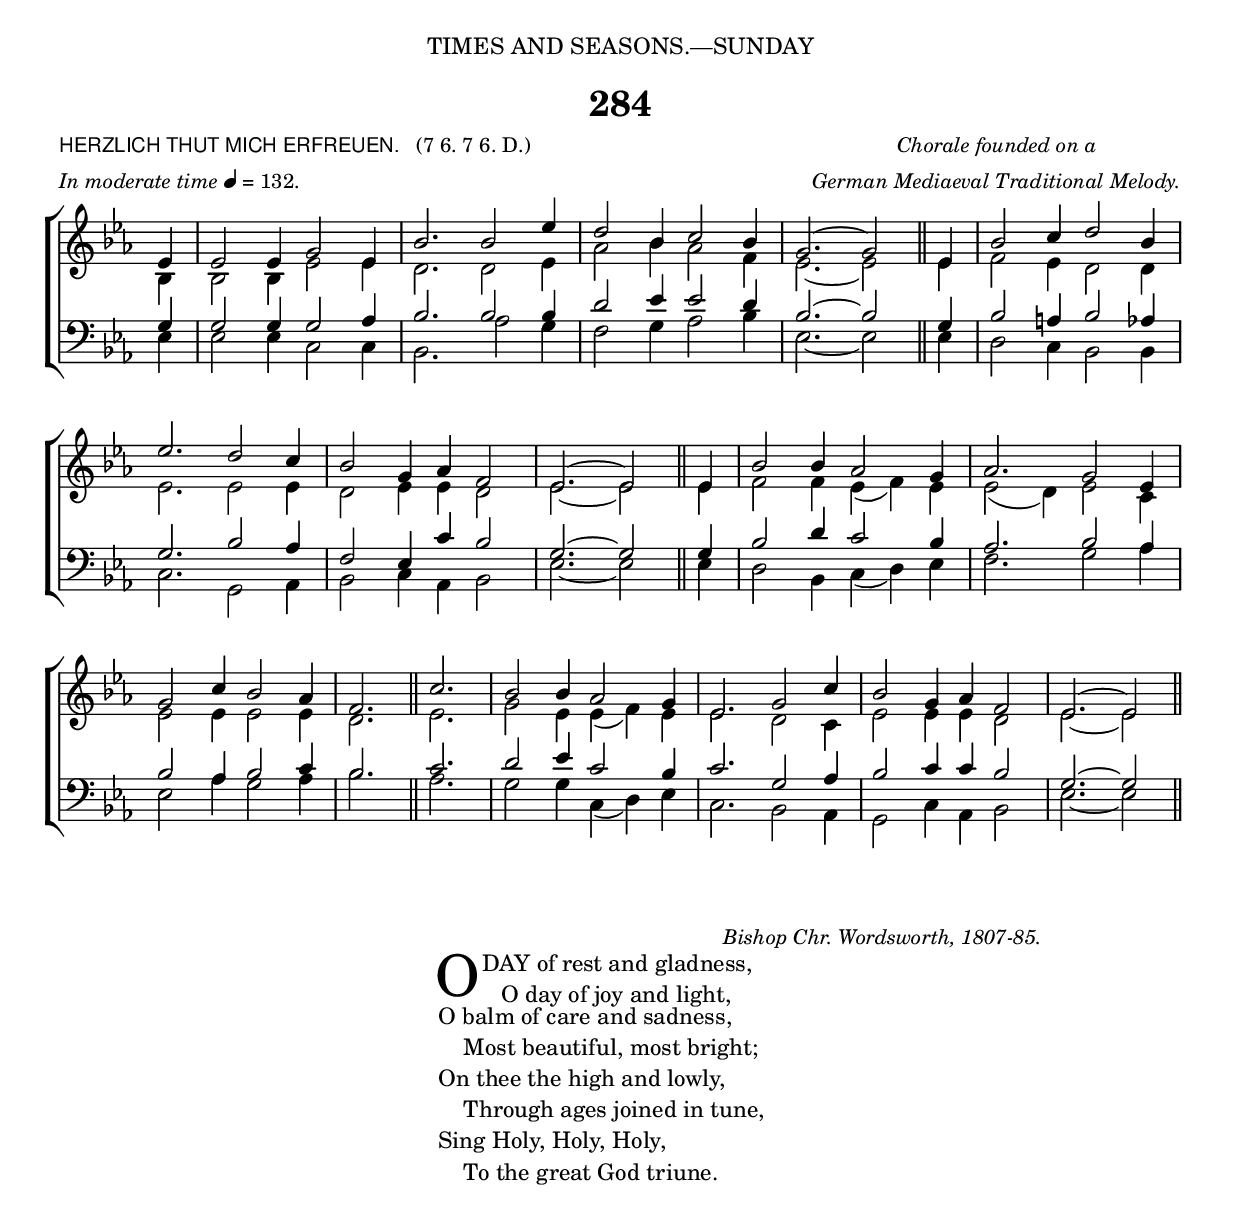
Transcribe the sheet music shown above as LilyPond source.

%%%% 433.png
%%%% Hymn 284. HERZLICH THUT MICH ERFREUEN. O day of rest and gladness
%%%% Rev 1.

\version "2.10"

\header {
  dedication = \markup {  \center-align { "TIMES AND SEASONS.—SUNDAY"
	\hspace #0.1 }}	
	
	title = "284"   
  
  meter = \markup { \small { \column { \line { \sans "HERZLICH THUT MICH ERFREUEN." \hspace #1 \roman "(7 6. 7 6. D.)" } 
                                       \line { { \italic "In moderate time" \general-align #Y #DOWN \note #"4" #0.5 "= 132." }}}}}
	  
  arranger = \markup { \small { \center-align { 
		 \line { \italic "Chorale founded on a" }
		 \line { \italic "German Mediaeval Traditional Melody."}}}}
 
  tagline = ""
}

%%%%%%%%%%%%%%%%%%%%%%%%%%% Macros

%% Macro for generating two augmentation dots for a notehead. 
%% When dotted notes from two vocal parts share a single notehead, 
%% Lilypond only inserts a single dot. In the image, two dots are used. 
%% This macro generates the two dots by replacing the normal dot glyph 
%% with a new glyph comprising a column of 2 dots one above the other.
 
augdots = { 
 \once \override Voice.Dots #'stencil = #ly:text-interface::print 
 \once \override Voice.Dots #'text = \markup {  \hspace #0 \raise #1 
                                                \line { \translate #(cons -0.2 0) 
                                                \override #'(baseline-skip . 1 )  
                                                   \column { 
                                                     \musicglyph #"dots.dot" 
                                                     \musicglyph #"dots.dot" } } }
}
%%%%%%%%%%%%%%%%%%%%%%%%%%% End of macro definitions

%%% SATB voices

global = {
  \time 3/2
  \key ees \major
  \set Staff.midiInstrument = "church organ"
}

soprano = \relative c' { 
  \override Tie #'extra-offset = #'(0.0 . 0.7)		
  \partial 4 ees4 | ees2 ees4 g2 ees4 | bes'2. bes2 ees4 | d2 bes4 c2 bes4 | g2. ~ g2 \bar "||" ees4 | bes'2 c4 d2 bes4 | \break
  ees2. d2 c4 | bes2 g4 aes4 f2 | ees2. ~ ees2 \bar "||" ees4 | bes'2 bes4 aes2 g4 | aes2. g2 ees4 | \break 
  g2 c4 bes2 aes4 | f2. \bar "||" c'2. | bes2 bes4 aes2 g4 | ees2. g2 c4 | bes2 g4 aes4 f2 | ees2. ~ ees2 \bar "||" 
}
   
alto = \relative c' { 
  \override Tie #'extra-offset = #'(0.0 . -0.5)	
  bes4 | bes2 bes4 ees2 ees4 | d2. d2 ees4 | aes2 bes4 aes2 f4 | ees2. ~ ees2 \bar "||" ees4 | f2 ees4 d2 d4 | 
  ees2. ees2 ees4 | d2 ees4 ees4 d2 | \augdots ees2. ~ ees2 \bar "||" ees4 | f2 f4 ees4 ( f4 ) ees4 | ees2 ( d4 ) ees2 c4 | 
 ees2 ees4 ees2 ees4 | d2. \bar "||" ees2. | g2 ees4 ees4 ( f4 ) ees4 | \augdots ees2. d2 c4 | ees2 ees4 ees4 d2 | \augdots ees2. ~ ees2 \bar "||" 
}

tenor = \relative c {\clef bass 
  \override Tie #'extra-offset = #'(0.0 . 0.5)	
  g'4 | g2 g4 g2 aes4 | bes2. bes2 bes4 | d2 ees4 ees2 d4 | bes2. ~ bes2 \bar "||" g4 | bes2 a4 bes2 aes!4 | 
  g2. bes2 aes4 | f2 ees4 c'4 bes2 | g2. ~ g2 \bar "||" g4 | bes2 d4 c2 bes4 | aes2. bes2 aes4 | 
  bes2 aes4 bes2 c4 | bes2. \bar "||" c2. | d2 ees4 c2 bes4 | c2. g2 aes4 | bes2 c4 c4 bes2 | g2. ~ g2 \bar "||" 
} 

bass = \relative c {\clef bass 
  \override Tie #'extra-offset = #'(0.0 . -0.5)	
  ees4 | ees2 ees4 c2 c4 | bes2. aes'2 g4 | f2 g4 aes2 bes4 | ees,2. ~ ees2 \bar "||" ees4 | d2 c4 bes2 bes4 | 
  c2. g2 aes4 | bes2 c4 aes4 bes2 | ees2.  ~ ees2 \bar "||" ees4 | d2 bes4 c4 ( d4 ) ees4 | f2. g2 aes4 | 
  ees2 aes4 g2 aes4 | bes2. \bar "||" aes2. | g2 g4 c,4 ( d4 ) ees4 | c2. bes2 aes4 | g2 c4 aes4 bes2  | ees2. ~ ees2 \bar "||" 
}

#(ly:set-option 'point-and-click #f)

\paper {
  #(set-paper-size "a4")
%  annotate-spacing = ##t
  print-page-number = ##f
  ragged-last-bottom = ##t
  ragged-bottom = ##t
}

\book{

%%% Score block	

\score{
\new ChoirStaff	
<<
	\context Staff = upper << 
	\context Voice = sopranos { \voiceOne \global \soprano }
	\context Voice = altos    { \voiceTwo \global \alto }
	                      >>
	\context Staff = lower <<
	\context Voice = tenors { \voiceOne \global \tenor }
	\context Voice = basses { \voiceTwo \global \bass }
			        >>
>>
\layout {
		indent=0
		\context { \Score \remove "Bar_number_engraver" }
		\context { \Staff \remove "Time_signature_engraver" }
		\context { \Score \remove "Mark_engraver"  }
                \context { \Staff \consists "Mark_engraver"  }
	} %% close layout

\midi { \context { \Score tempoWholesPerMinute = #(ly:make-moment 132 4) }}      
  		
	
} %%% Score bracket


%%% Lyric titles and attributions

 \markup { "                " }

\markup {  \small {  \hspace #64 \italic "Bishop Chr. Wordsworth, 1807-85." }} 

%%% Lyrics

\markup { \hspace #34 %%add space as necc. to center the column
          \column { %% super column of everything
	              \column { %%verse 1 is a column of 2 lines  
	                  \line { \hspace #2.2 \column { \lower #2.4 \fontsize #8 "O" }   %%Drop Cap goes here
				  \hspace #-1.0   %% adjust this if other letters are too far from Drop Cap
				  \column  { \raise #0.0 " DAY of rest and gladness,"
			                                "    O day of joy and light," } }     
	                  \line {  \hspace #2.5  %%adjust hspace until this line left edge is flush with Drop Cap
				   \lower  #1.56  %%adjust this until the line spacing looks right
				   \column {   
					   "O balm of care and sadness,"
					   "    Most beautiful, most bright;"
					   "On thee the high and lowly,"
					   "    Through ages joined in tune,"
					   "Sing Holy, Holy, Holy,"
					   "    To the great God triune."
					   "                " %%% adds vertical spacing between verses
			}}
 		} %%% finish verse 1

	  } %%% end super column
}

%%fake score block to occupy space and force a pagebreak.  Can't think of a better way of doing this.
\score{
	{s4 }
\header { breakbefore = ##f piece = ##f opus = ##f tagline = ##f }
\layout{	
	\context { \Staff
		\remove Time_signature_engraver
		\remove Key_engraver
		\remove Clef_engraver
		\remove Staff_symbol_engraver
}}}

%%% Second page
%%% Continuation of lyrics

\markup { \hspace #34 %%add space as necc. to center the column
          \column { %% super column of everything
		        \hspace #1  % adds vertical spacing between verses  
			\line { \hspace #-10  \italic "Unison."  " 2  "
			\column {	     
				"On thee at the creation"
				"    The light first had its birth;"
				"On thee for our salvation"
				"    Christ rose from depths of earth;"
				"On thee our Lord victorious"
				"    The Spirit sent from heaven;"
				"And thus on time most glorious,"
				"    A triple light was given."
				"                " %%% adds vertical spacing between verses
			}}
			\line { "3  "
			\column {	     
				"Thou art a cooling fountain"
				"    In life's dry dreary sand;"
				"From thee, like Pisgah's mountain"
				"    We view our promised land;"
				"A day of sweet refection,"
				"    A day thou art of love,"
				"A day of resurrection"
				"    From earth to things above."
				"                " %%% adds vertical spacing between verses
			}}
			\line { "4. "
			\column {	     
				"New graces ever gaining"
				"    From this our day of rest,"
				"We reach the rest remaining"
				"    To spirits of the blest."
				"To Holy Ghost be praises,"
				"    To Father, and to Son;"
				"The Church her voice upraises"
				"    To thee, blest Three in One.      Amen."
			}}
	  } %%% end supercolumn
} %%% end markup	  


%%% Amen score block
\score{
  \new ChoirStaff
   <<
        \context Staff = upper \with { fontSize = #-3  \override StaffSymbol #'staff-space = #(magstep -2) }  
	                      << 
	\context Voice = "sopranos" { \relative c' { \clef treble \global \voiceOne  ees1 ees1  \bar "||" }}
	\context Voice = "altos"    { \relative c' {  \clef treble \global \voiceTwo c1 bes1 \bar "||" }}
	                      >>
			      
	\context Lyrics \lyricsto "altos" { \override LyricText #'font-size = #-1 A -- men. }
	
	\context Staff = lower \with { fontSize = #-3  \override StaffSymbol #'staff-space = #(magstep -2) }  
	                       <<
	\context Voice = "tenors" { \relative c { \clef bass \global \voiceThree aes'1 g1   \bar "||" }}
	\context Voice = "basses" { \relative c { \clef bass \global \voiceFour  aes1 ees'1  \bar "||" }}
			        >> 
  >>			      
\header { breakbefore = ##f piece = " " opus = " " }
\layout { 
	\context { \Score timing = ##f }
	ragged-right = ##t
	indent = 15\cm
	\context { \Staff \remove Time_signature_engraver }

       }

\midi { \context { \Score tempoWholesPerMinute = #(ly:make-moment 132 4) }}  %%Amen midi       
}  


%%%End hymn note

\markup { \hspace #42 \italic "See also Nos." "50" \italic "and" "51." }
	
} %%% book bracket

